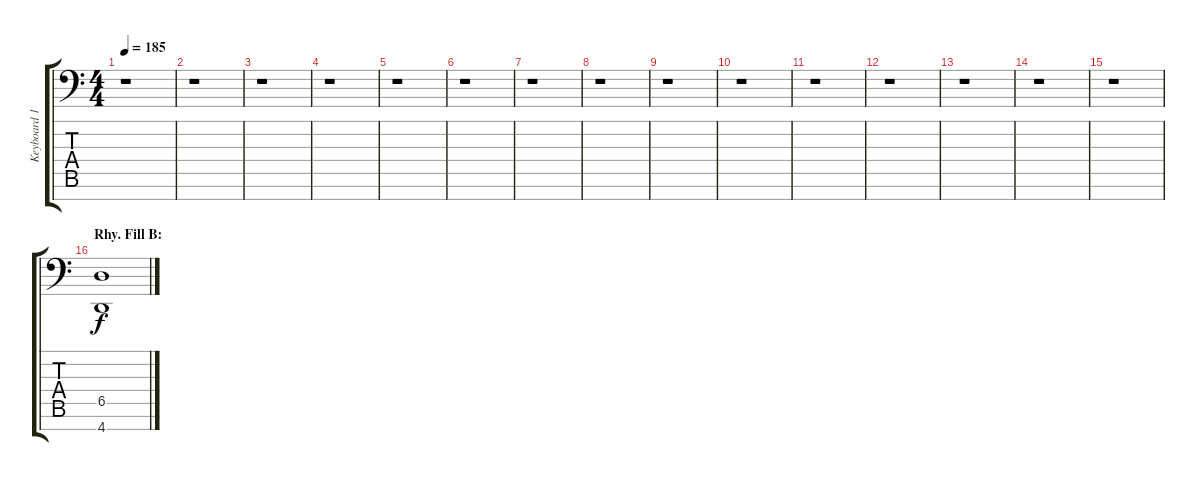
\track ("Keyboard 1" "Keyboard 1") {instrument choiraahs}
\staff {score tabs}
\tuning (Eb4 Bb3 Gb3 Db3 Ab2 Eb2 Bb1) {hide}
\ts (4 4)
\tempo 185
\clef f4
\ks c
r.1{dy f} |
r.1 |
r.1 |
r.1 |
r.1 |
r.1 |
r.1 |
r.1 |
r.1 |
r.1 |
r.1 |
r.1 |
r.1 |
r.1 |
r.1 |
\section ("" "Rhy. Fill B:")
(6.5 4.7).1{volume 12 instrument choiraahs}
